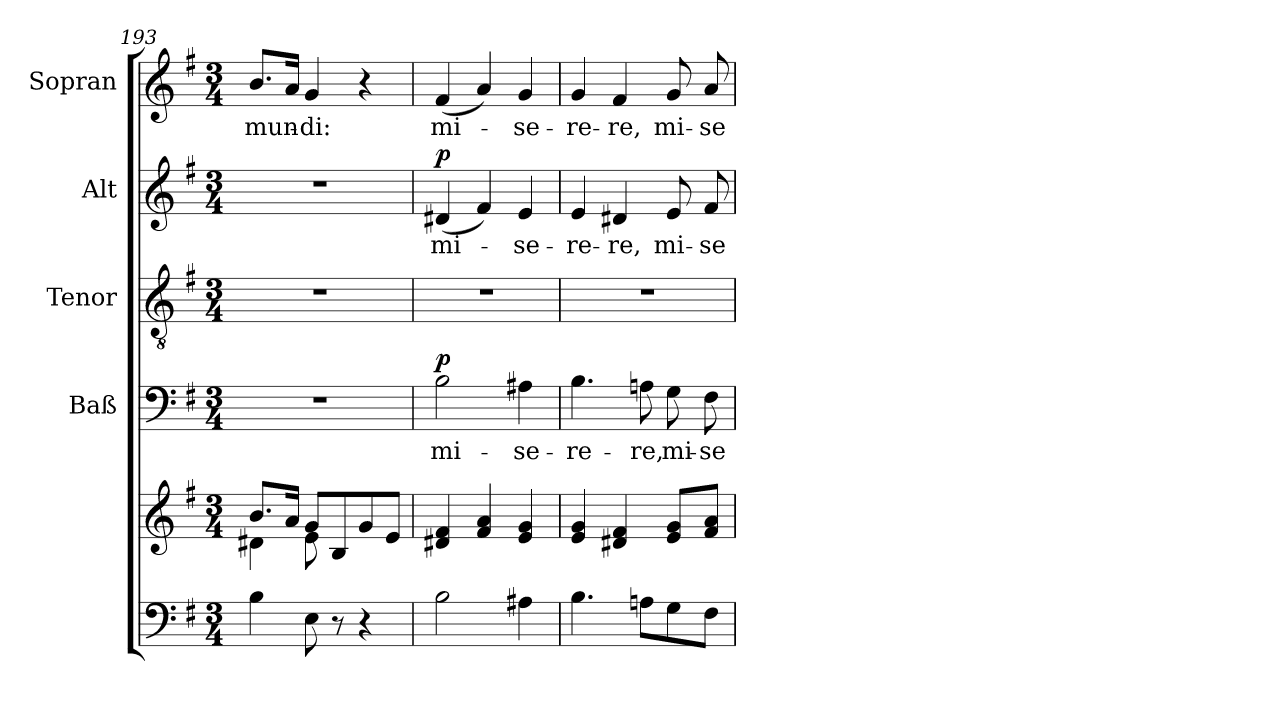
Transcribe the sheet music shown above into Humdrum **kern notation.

**kern	**kern	**kern	**text	**dynam	**kern	**kern	**text	**dynam	**kern	**text
*part5	*part5	*part4	*part4	*part4	*part3	*part2	*part2	*part2	*part1	*part1
*staff6	*staff5	*staff4	*staff4	*staff4	*staff3	*staff2	*staff2	*staff2	*staff1	*staff1
*	*	*I"Baß	*	*	*I"Tenor	*I"Alt	*	*	*I"Sopran	*
*clefF4	*clefG2	*clefF4	*	*	*clefGv2	*clefG2	*	*	*clefG2	*
*k[f#]	*k[f#]	*k[f#]	*	*	*k[f#]	*k[f#]	*	*	*k[f#]	*
*G:	*G:	*G:	*	*	*G:	*G:	*	*	*G:	*
*M3/4	*M3/4	*M3/4	*	*	*M3/4	*M3/4	*	*	*M3/4	*
=193	=193	=193	=193	=193	=193	=193	=193	=193	=193	=193
*	*^	*	*	*	*	*	*	*	*	*
!	!	!	!	!	!	!	!	!	!	!	!LO:LY:b
4B\	8.b/L	4d#X\	2.r	.	.	2.r	2.r	.	.	8.b/L	mun-
.	16a/Jk	.	.	.	.	.	.	.	.	16a/Jk	.
!	!	!	!	!	!	!	!	!	!	!	!LO:LY:b
8E\	8g/L	8e\	.	.	.	.	.	.	.	4g/	-di:
8r	8B/	4.ryy	.	.	.	.	.	.	.	.	.
4r	8g/	.	.	.	.	.	.	.	.	4r	.
.	8e/J	.	.	.	.	.	.	.	.	.	.
*	*v	*v	*	*	*	*	*	*	*	*	*
=194	=194	=194	=194	=194	=194	=194	=194	=194	=194	=194
!	!	!	!LO:LY:b	!LO:DY:a	!	!	!LO:LY:b	!LO:DY:a	!	!LO:LY:b
2B\	4d#X/ 4f#/	2B\	mi-	p	2.r	(<4d#X/	mi-	p	(<4f#/	mi-
.	4f#/ 4a/	.	.	.	.	4f#/)	.	.	4a/)	.
!	!	!	!LO:LY:b	!	!	!	!LO:LY:b	!	!	!LO:LY:b
4A#X\	4e/ 4g/	4A#X\	-se-	.	.	4e/	-se-	.	4g/	-se-
!!LO:LB:g=z
=195	=195	=195	=195	=195	=195	=195	=195	=195	=195	=195
!	!	!	!LO:LY:b	!	!	!	!LO:LY:b	!	!	!LO:LY:b
4.B\	4e/ 4g/	4.B\	-re-	.	2.r	4e/	-re-	.	4g/	-re-
!	!	!	!	!	!	!	!LO:LY:b	!	!	!LO:LY:b
.	4d#X/ 4f#/	.	.	.	.	4d#X/	-re,	.	4f#/	-re,
!	!	!	!LO:LY:b	!	!	!	!	!	!	!
8An\L	.	8An\	-re,	.	.	.	.	.	.	.
!	!	!	!LO:LY:b	!	!	!	!LO:LY:b	!	!	!LO:LY:b
8G\	8e/ 8g/L	8G\	mi-	.	.	8e/	mi-	.	8g/	mi-
!	!	!	!LO:LY:b	!	!	!	!LO:LY:b	!	!	!LO:LY:b
8F#\J	8f#/ 8a/J	8F#\	-se-	.	.	8f#/	-se-	.	8a/	-se-
=	=	=	=	=	=	=	=	=	=	=
*-	*-	*-	*-	*-	*-	*-	*-	*-	*-	*-
